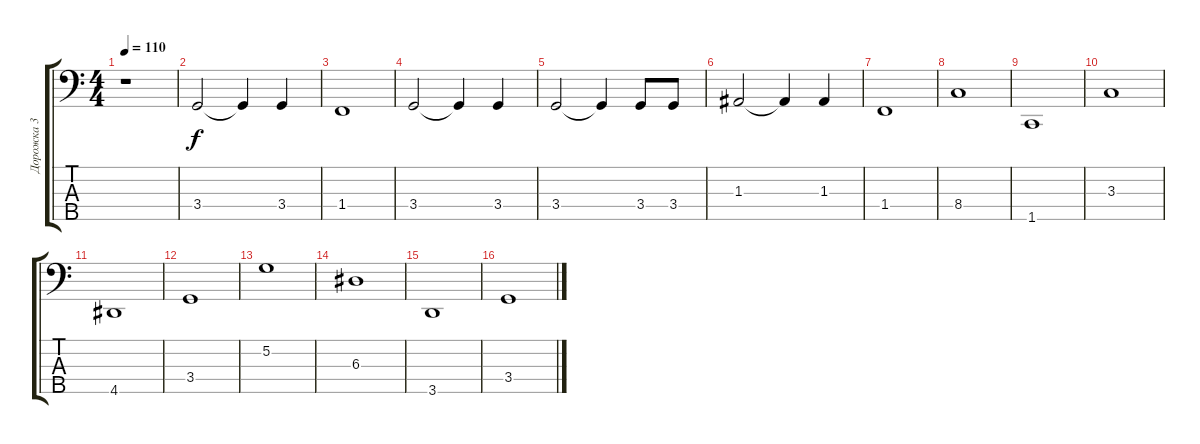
\track ("Дорожка 3" "Дорожка 3") {instrument fretlessbass}
\staff {score tabs}
\tuning (G2 D2 A1 E1 B0) {hide}
\ts (4 4)
\tempo 110
\clef f4
\ks c
r.1{dy f} |
3.4.2 3.4{t}.4 3.4.4 |
1.4.1 |
3.4.2 3.4{t}.4 3.4.4 |
3.4.2 3.4{t}.4 3.4.8 3.4.8 |
1.3.2 1.3{t}.4 1.3.4 |
1.4.1 |
8.4.1 |
1.5.1 |
3.3.1 |
4.5.1 |
3.4.1 |
5.2.1 |
6.3.1 |
3.5.1 |
3.4.1
